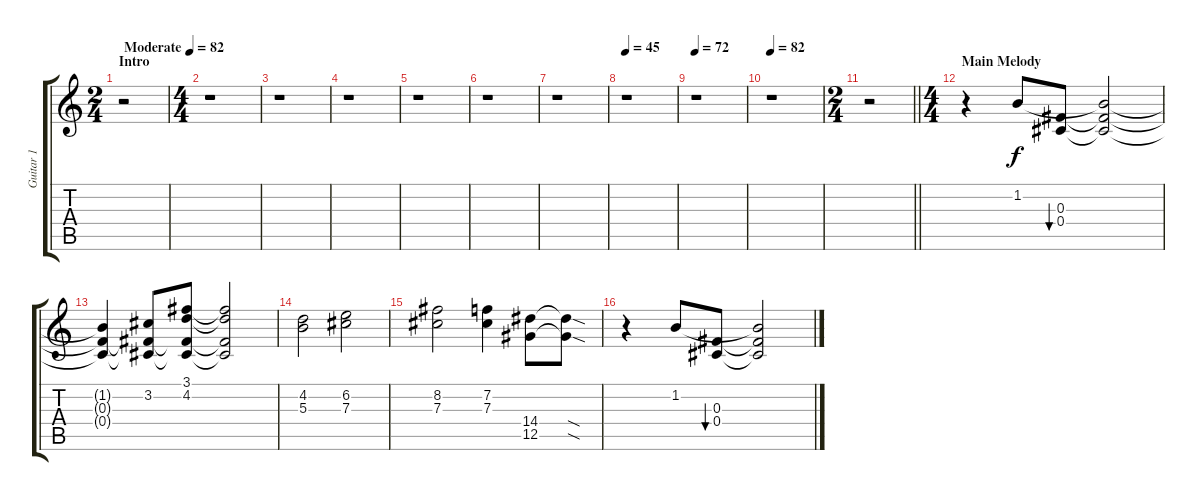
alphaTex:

\track ("Guitar 1" "Guitar 1") {instrument overdrivenguitar}
\staff {score tabs}
\tuning (Eb4 Bb3 Gb3 Db3 Ab2 Eb2) {hide}
\ts (2 4)
\section ("" "Intro")
\tempo (82 "Moderate")
\clef g2
\ks c
r.2{dy f instrument overdrivenguitar} |
\ts (4 4)
r.1 |
r.1 |
r.1 |
r.1 |
r.1 |
r.1 |
\tempo 45
r.1 |
\tempo 72
r.1 |
\tempo 82
r.1 |
\ts (2 4)
\barLineRight lightlight
r.2 |
\ts (4 4)
\section ("" "Main Melody")
r.4 1.2.8 (0.3 0.4).8{bu 480} (1.2{t} 0.3{t} 0.4{t}).2 |
(1.2{t} 0.3{t} 0.4{t}).4 (3.2 0.3{t} 0.4{t}).8 (3.1 4.2 0.3{t} 0.4{t}).8 (3.1{t} 4.2{t} 0.3{t} 0.4{t}).2 |
(4.2 5.3).2 (6.2 7.3).2 |
(8.2 7.3).2 (7.2 7.3).4 (14.4 12.5).8 (14.4{sod t} 12.5{sod t}).8 |
r.4 1.2.8 (0.3 0.4).8{bu 480} (1.2{t} 0.3{t} 0.4{t}).2
